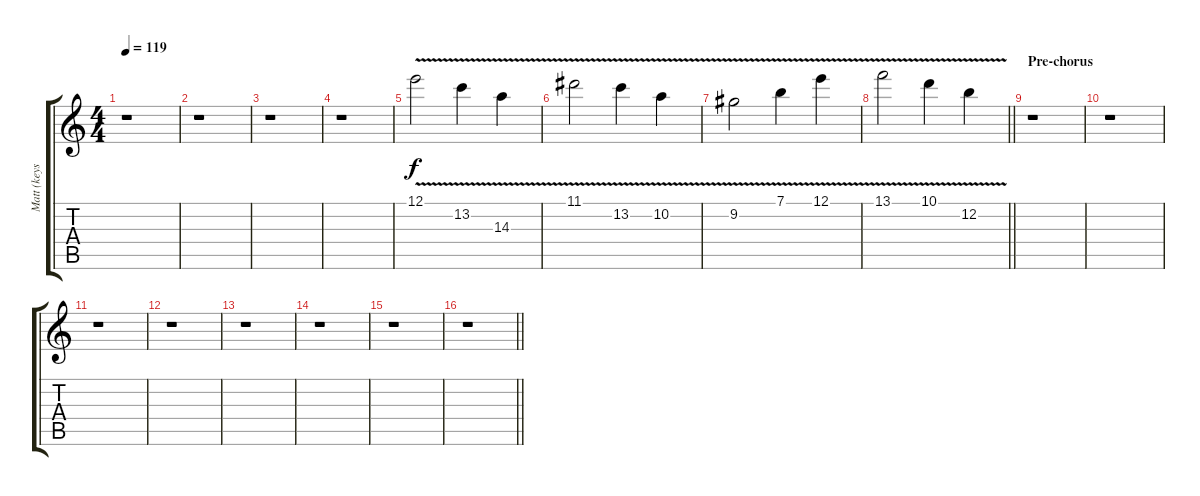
\track ("Matt (keys)" "Matt (keys") {instrument vibraphone}
\staff {score tabs}
\tuning (E5 B4 G4 D4 A3 E3) {hide}
\ts (4 4)
\tempo 119
\clef g2
\ks c
r.1{dy f} |
r.1 |
r.1 |
r.1 |
12.1{v}.2 13.2{v}.4 14.3{v}.4 |
11.1{v}.2 13.2{v}.4 10.2{v}.4 |
9.2{v}.2 7.1{v}.4 12.1{v}.4 |
\barLineRight lightlight
13.1{v}.2 10.1{v}.4 12.2{v}.4 |
\section ("" "Pre-chorus")
r.1 |
r.1 |
r.1 |
r.1 |
r.1 |
r.1 |
r.1 |
\barLineRight lightlight
r.1
